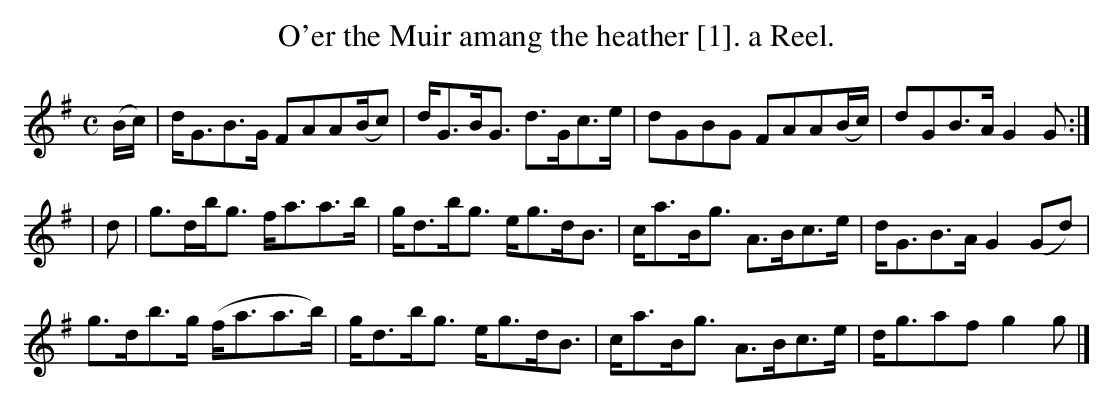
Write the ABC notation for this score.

X:1
T:O'er the Muir amang the heather [1]. a Reel.
M:C
L:1/8
K:G
(B/c/) | d<GB>G FAA(B/c) | d<GB<G d>Gc>e | dGBG FAA(B/c/) | dGB>A G2 G :|
|d | g>db<g f<aa>b | g<db<g e<gd<B |c<aB<g A>Bc>e | d<GB>A G2 (Gd) |
g>db>g (f<aa>b) | g<db<g e<gd<B | c<aB<g A>Bc>e | d<gaf g2 g |]
